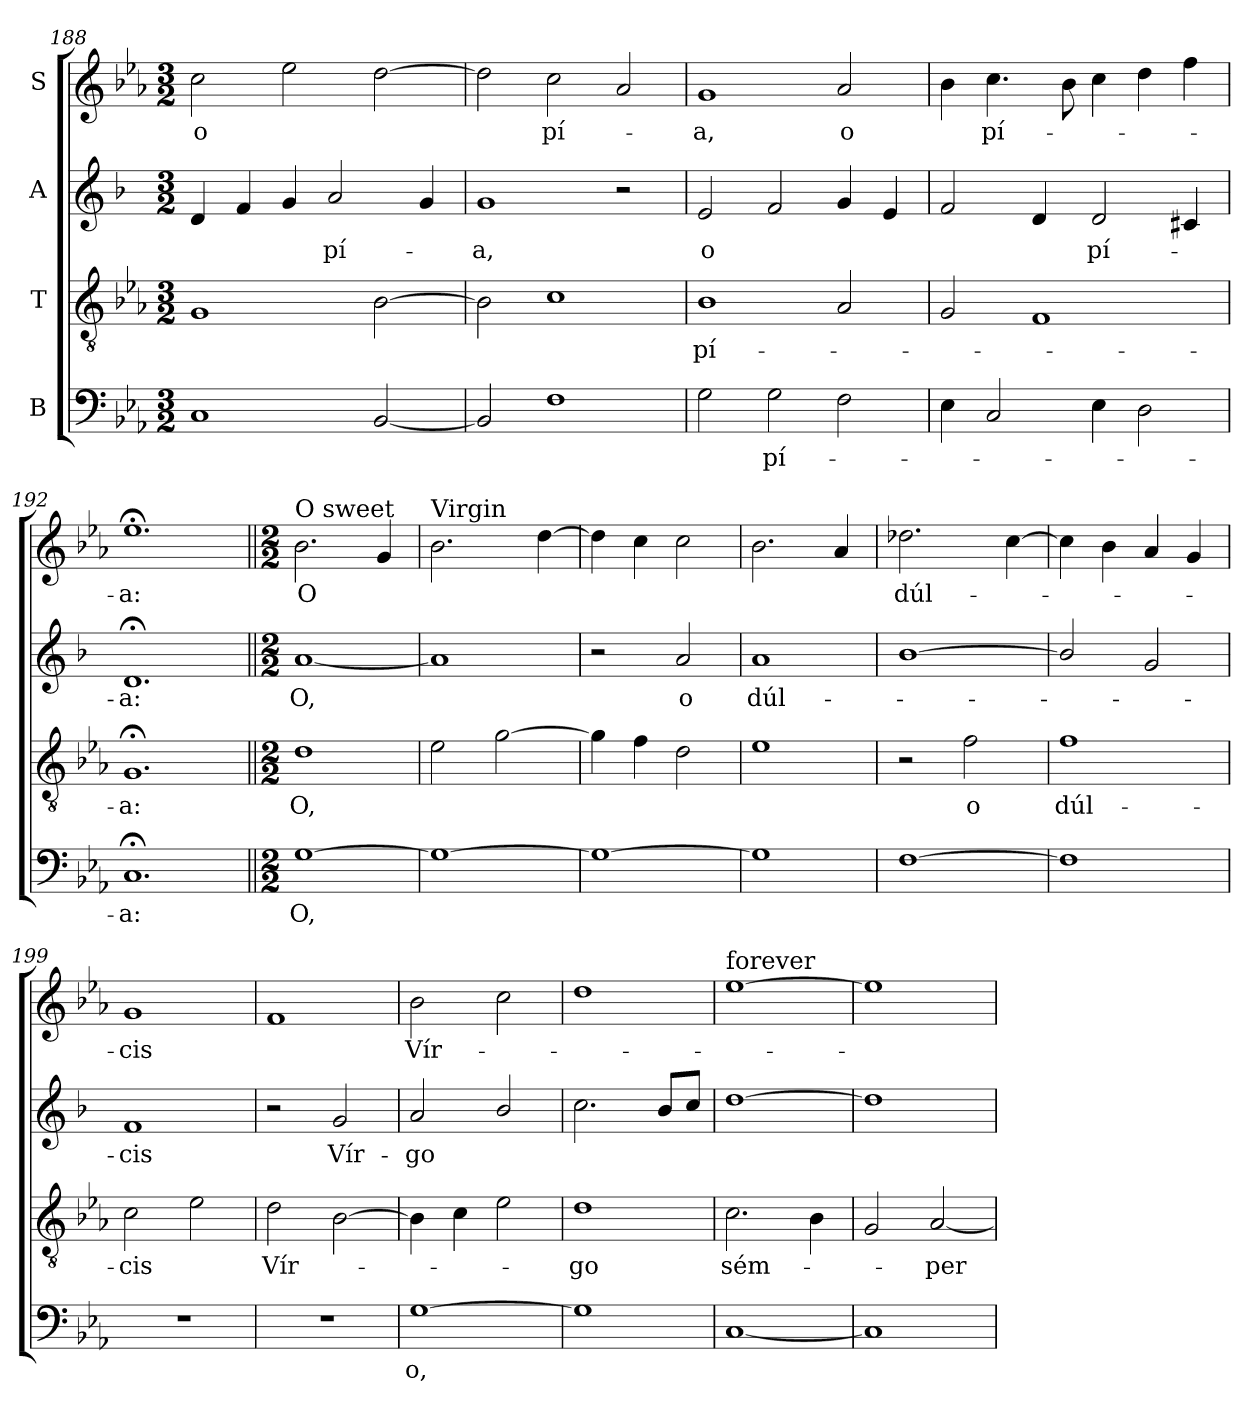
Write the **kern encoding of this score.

**kern	**text	**kern	**text	**kern	**text	**kern	**text
*part4	*part4	*part3	*part3	*part2	*part2	*part1	*part1
*staff4	*staff4	*staff3	*staff3	*staff2	*staff2	*staff1	*staff1
*I"B	*	*I"T	*	*I"A	*	*I"S	*
!!LO:LB:g=z
*clefF4	*	*clefGv2	*	*clefG2	*	*clefG2	*
*	*	*	*	*ITrd1c2	*	*	*
*k[b-e-a-]	*	*k[b-e-a-]	*	*k[b-e-a-]	*	*k[b-e-a-]	*
*E-:	*	*E-:	*	*E-:	*	*E-:	*
*M3/2	*	*M3/2	*	*M3/2	*	*M3/2	*
=188	=188	=188	=188	=188	=188	=188	=188
!	!	!	!	!	!	!	!LO:LY:b
1C	.	1G	.	4c/	.	2cc\	o
.	.	.	.	4e-/	.	.	.
.	.	.	.	4f/	.	2ee-\	.
!	!	!	!	!	!LO:LY:b	!	!
.	.	.	.	2g/	pí-	.	.
[2BB-/	.	[2B-\	.	.	.	[2dd\	.
.	.	.	.	4f/	.	.	.
=189	=189	=189	=189	=189	=189	=189	=189
!	!	!	!	!	!LO:LY:b	!	!
2BB-/]	.	2B-\]	.	1f	-a,	2dd\]	.
!	!	!	!	!	!	!	!LO:LY:b
1F	.	1c	.	.	.	2cc\	pí-
.	.	.	.	2r	.	2a-/	.
=190	=190	=190	=190	=190	=190	=190	=190
!	!	!	!LO:LY:b	!	!LO:LY:b	!	!LO:LY:b
2G\	.	1B-	pí-	2d/	o	1g	-a,
!	!LO:LY:b	!	!	!	!	!	!
2G\	pí-	.	.	2e-/	.	.	.
!	!	!	!	!	!	!	!LO:LY:b
2F\	.	2A-/	.	4f/	.	2a-/	o
.	.	.	.	4d/	.	.	.
=191	=191	=191	=191	=191	=191	=191	=191
4E-\	.	2G/	.	2e-/	.	4b-\	.
!	!	!	!	!	!	!	!LO:LY:b
2C/	.	.	.	.	.	4.cc\	pí-
.	.	1F	.	4c/	.	.	.
.	.	.	.	.	.	8b-\	.
!	!	!	!	!	!LO:LY:b	!	!
4E-\	.	.	.	2c/	pí-	4cc\	.
2D\	.	.	.	.	.	4dd\	.
.	.	.	.	4B/	.	4ff\	.
=192	=192	=192	=192	=192	=192	=192	=192
!	!LO:LY:b	!	!LO:LY:b	!	!LO:LY:b	!	!LO:LY:b
1.C;	-a:	1.G;	-a:	1.c;	-a:	1.ee-;<	-a:
!!LO:PB:g=z
=193||	=193||	=193||	=193||	=193||	=193||	=193||	=193||
*M2/2	*	*M2/2	*	*M2/2	*	*M2/2	*
!	!	!	!	!	!	!LO:TX:a:t=O sweet	!
!	!LO:LY:b	!	!LO:LY:b	!	!LO:LY:b	!	!LO:LY:b
[1G	O,	1d	O,	[1g	O,	2.b-\	O
.	.	.	.	.	.	4g/	.
=194	=194	=194	=194	=194	=194	=194	=194
!	!	!	!	!	!	!LO:TX:a:t=Virgin	!
1G_	.	2e-\	.	1g]	.	2.b-\	.
.	.	[2g\	.	.	.	.	.
.	.	.	.	.	.	[4dd\	.
=195	=195	=195	=195	=195	=195	=195	=195
1G_	.	4g\]	.	2r	.	4dd\]	.
.	.	4f\	.	.	.	4cc\	.
!	!	!	!	!	!LO:LY:b	!	!
.	.	2d\	.	2g/	o	2cc\	.
=196	=196	=196	=196	=196	=196	=196	=196
!	!	!	!	!	!LO:LY:b	!	!
1G]	.	1e-	.	1g	dúl-	2.b-\	.
.	.	.	.	.	.	4a-/	.
=197	=197	=197	=197	=197	=197	=197	=197
!	!	!	!	!	!	!	!LO:LY:b
[1F	.	2r	.	[1a-	.	2.dd-X\	dúl-
!	!	!	!LO:LY:b	!	!	!	!
.	.	2f\	o	.	.	.	.
.	.	.	.	.	.	[4cc\	.
=198	=198	=198	=198	=198	=198	=198	=198
!	!	!	!LO:LY:b	!	!	!	!
1F]	.	1f	dúl-	2a-/]	.	4cc\]	.
.	.	.	.	.	.	4b-\	.
.	.	.	.	2f/	.	4a-/	.
.	.	.	.	.	.	4g/	.
!!LO:LB:g=z
=199	=199	=199	=199	=199	=199	=199	=199
!	!	!	!LO:LY:b	!	!LO:LY:b	!	!LO:LY:b
1r	.	2c\	-cis	1e-	-cis	1g	-cis
.	.	2e-\	.	.	.	.	.
=200	=200	=200	=200	=200	=200	=200	=200
!	!	!	!LO:LY:b	!	!	!	!
1r	.	2d\	Vír-	2r	.	1f	.
!	!	!	!	!	!LO:LY:b	!	!
.	.	[2B-\	.	2f/	Vír-	.	.
=201	=201	=201	=201	=201	=201	=201	=201
!	!LO:LY:b	!	!	!	!LO:LY:b	!	!LO:LY:b
[1G	o,	4B-\]	.	2g/	-go	2b-\	Vír-
.	.	4c\	.	.	.	.	.
.	.	2e-\	.	2a-/	.	2cc\	.
=202	=202	=202	=202	=202	=202	=202	=202
!	!	!	!LO:LY:b	!	!	!	!
1G]	.	1d	-go	2.b-\	.	1dd	.
.	.	.	.	8a-/L	.	.	.
.	.	.	.	8b-/J	.	.	.
=203	=203	=203	=203	=203	=203	=203	=203
!	!	!	!	!	!	!LO:TX:a:t=forever	!
!	!	!	!LO:LY:b	!	!	!	!
[1C	.	2.c\	sém-	[1cc	.	[1ee-	.
.	.	4B-\	.	.	.	.	.
=204	=204	=204	=204	=204	=204	=204	=204
1C]	.	2G/	.	1cc]	.	1ee-]	.
!	!	!	!LO:LY:b	!	!	!	!
.	.	[2A-/	-per	.	.	.	.
=	=	=	=	=	=	=	=
*-	*-	*-	*-	*-	*-	*-	*-
